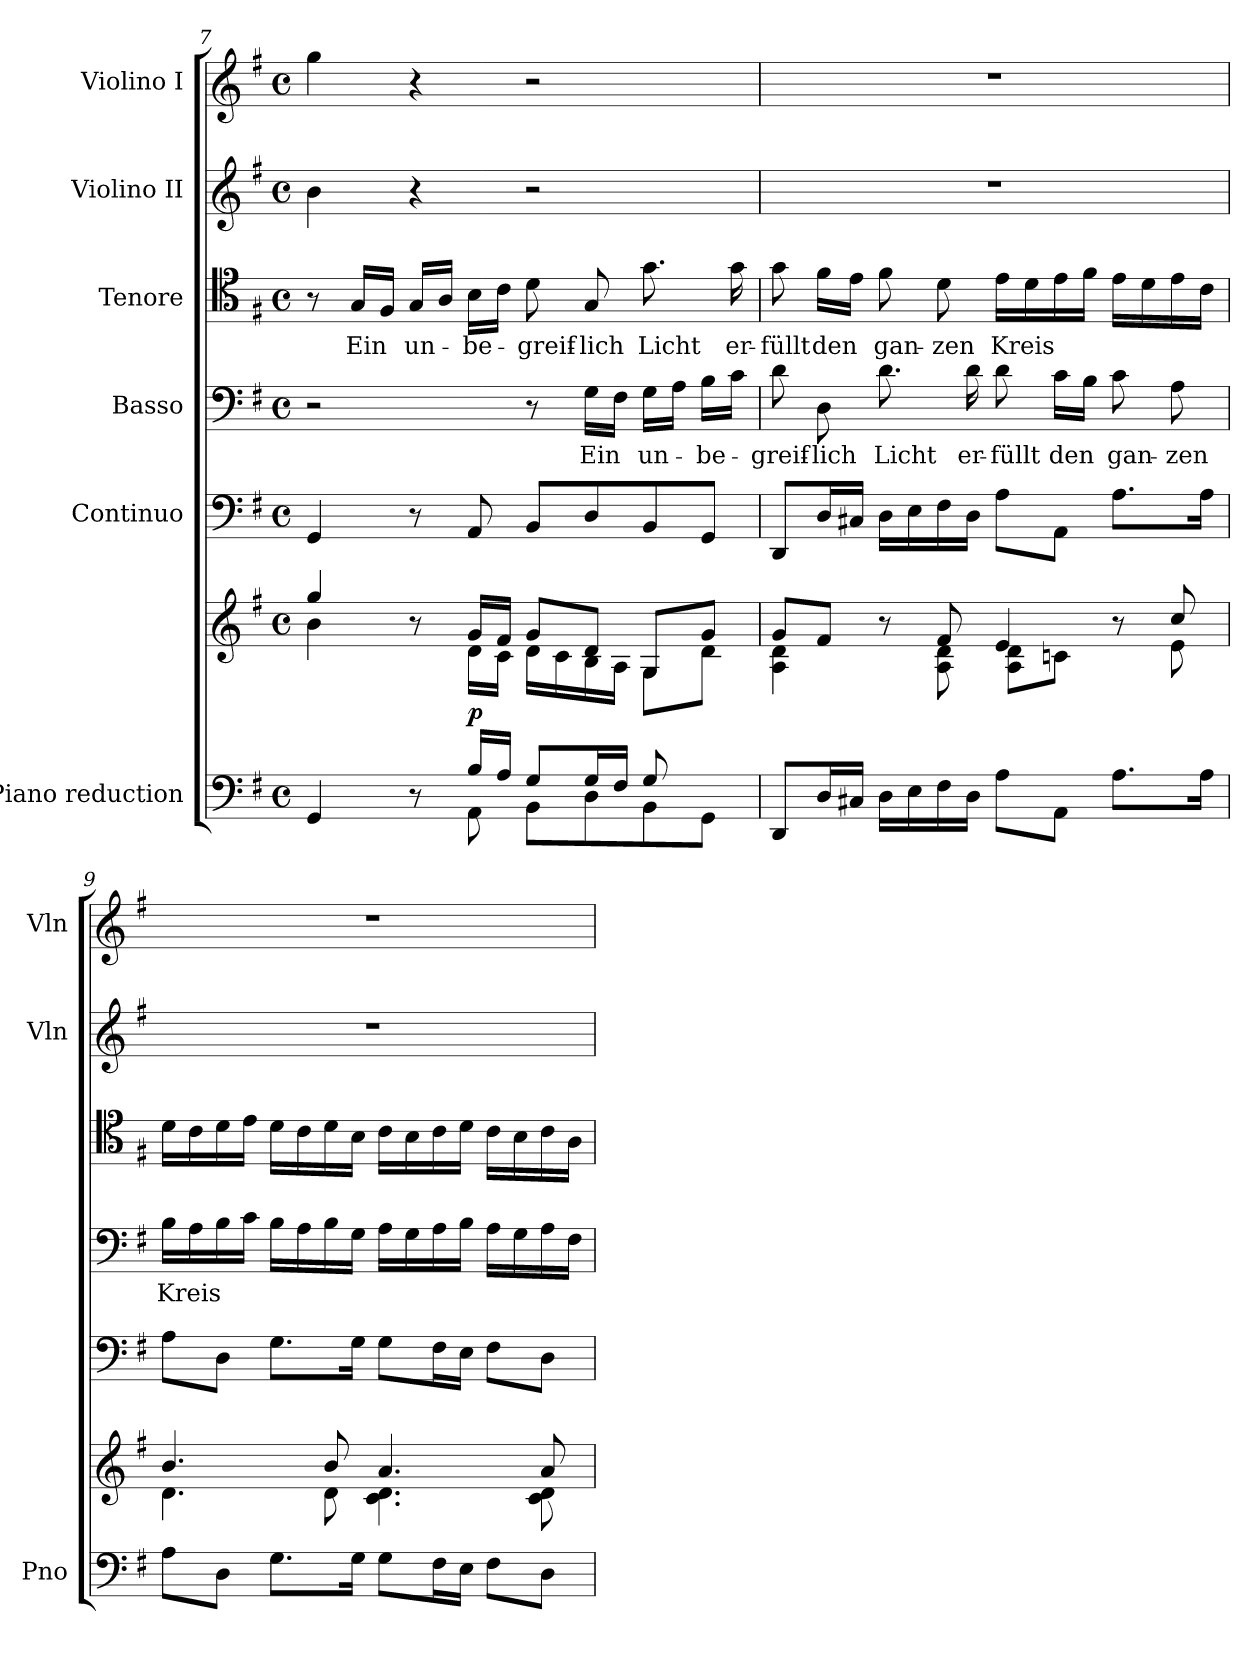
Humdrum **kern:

**kern	**kern	**dynam	**kern	**kern	**text	**kern	**text	**kern	**kern
*part6	*part6	*part6	*part5	*part4	*part4	*part3	*part3	*part2	*part1
*staff7	*staff6	*staff6/7	*staff5	*staff4	*staff4	*staff3	*staff3	*staff2	*staff1
*I"Piano reduction	*	*	*I"Continuo	*I"Basso	*	*I"Tenore	*	*I"Violino II	*I"Violino I
*I'Pno	*	*	*	*	*	*	*	*I'Vln	*I'Vln
*clefF4	*clefG2	*	*clefF4	*clefF4	*	*clefC4	*	*clefG2	*clefG2
*k[f#]	*k[f#]	*	*k[f#]	*k[f#]	*	*k[f#]	*	*k[f#]	*k[f#]
*M4/4	*M4/4	*	*M4/4	*M4/4	*	*M4/4	*	*M4/4	*M4/4
*met(c)	*met(c)	*	*met(c)	*met(c)	*	*met(c)	*	*met(c)	*met(c)
=7	=7	=7	=7	=7	=7	=7	=7	=7	=7
*^	*^	*	*	*	*	*	*	*	*
*	*	*	*^	*	*	*	*	*	*	*	*
4GG/	4ryy	4gg/	4b\	2..ryy	.	4GG/	2r	.	8r	.	4b\	4gg\
!	!	!	!	!	!	!	!	!	!	!LO:LY:b	!	!
.	.	.	.	.	.	.	.	.	16G/LL	Ein	.	.
.	.	.	.	.	.	.	.	.	16F#/JJ	.	.	.
!	!	!	!	!	!	!	!	!	!	!LO:LY:b	!	!
8r	8ryy	8r	8ryy	.	.	8r	.	.	16G/LL	un-	4r	4r
.	.	.	.	.	.	.	.	.	16A/JJ	.	.	.
!	!	!	!	!	!LO:DY:b	!	!	!	!	!LO:LY:b	!	!
16B/LL	8AA\	16g/LL	16d\LL	.	p	8AA/	.	.	16B\LL	-be-	.	.
16A/JJ	.	16f#/JJ	16c\JJ	.	.	.	.	.	16c\JJ	.	.	.
!	!	!	!	!	!	!	!	!	!	!LO:LY:b	!	!
8G/L	8BB\L	8g/L	16d\LL	.	.	8BB/L	8r	.	8d\	-greif-	2r	2r
.	.	.	16c\	.	.	.	.	.	.	.	.	.
!	!	!	!	!	!	!	!	!LO:LY:b	!	!LO:LY:b	!	!
16G/L	8D\	8d/J	16B\	.	.	8D/	16G\LL	Ein	8G/	-lich	.	.
16F#/JJ	.	.	16A\JJ	.	.	.	16F#\JJ	.	.	.	.	.
!	!	!	!	!	!	!	!	!LO:LY:b	!	!LO:LY:b	!	!
8G/L	8BB\	8G/L	8G\L	.	.	8BB/	16G\LL	un-	8.g\	Licht	.	.
.	.	.	.	.	.	.	16A\JJ	.	.	.	.	.
!	!	!	!	!	!	!	!	!LO:LY:b	!	!	!	!
8ryy	8GG\J	8g/J	8d\J	8B\J	.	8GG/J	16B\LL	-be-	.	.	.	.
!	!	!	!	!	!	!	!	!	!	!LO:LY:b	!	!
.	.	.	.	.	.	.	16c\JJ	.	16g\	er-	.	.
*v	*v	*	*	*	*	*	*	*	*	*	*	*
*	*	*v	*v	*	*	*	*	*	*	*	*
=8	=8	=8	=8	=8	=8	=8	=8	=8	=8	=8
!	!	!	!	!	!	!LO:LY:b	!	!LO:LY:b	!	!
8DD/L	8g/L	4A\ 4d\	.	8DD/L	8d\	-greif-	8g\	-füllt	1r	1r
!	!	!	!	!	!	!LO:LY:b	!	!LO:LY:b	!	!
16D/L	8f#/J	.	.	16D/L	8D\	-lich	16f#\LL	den	.	.
16C#X/JJ	.	.	.	16C#X/JJ	.	.	16e\JJ	.	.	.
!	!	!	!	!	!	!LO:LY:b	!	!LO:LY:b	!	!
16D\LL	8r	8ryy	.	16D\LL	8.d\	Licht	8f#\	gan-	.	.
16E\	.	.	.	16E\	.	.	.	.	.	.
!	!	!	!	!	!	!	!	!LO:LY:b	!	!
16F#\	8f#/	8A\ 8d\	.	16F#\	.	.	8d\	-zen	.	.
!	!	!	!	!	!	!LO:LY:b	!	!	!	!
16D\JJ	.	.	.	16D\JJ	16d\	er-	.	.	.	.
!	!	!	!	!	!	!LO:LY:b	!	!LO:LY:b	!	!
8A\L	4e/	8A\ 8d\L	.	8A\L	8d\	-füllt	16e\LL	Kreis	.	.
.	.	.	.	.	.	.	16d\	.	.	.
!	!	!	!	!	!	!LO:LY:b	!	!	!	!
8AA\J	.	8cn\J	.	8AA\J	16c\LL	den	16e\	.	.	.
.	.	.	.	.	16B\JJ	.	16f#\JJ	.	.	.
!	!	!	!	!	!	!LO:LY:b	!	!	!	!
8.A\L	8r	8ryy	.	8.A\L	8c\	gan-	16e\LL	.	.	.
.	.	.	.	.	.	.	16d\	.	.	.
!	!	!	!	!	!	!LO:LY:b	!	!	!	!
.	8cc/	8e\	.	.	8A\	-zen	16e\	.	.	.
16A\Jk	.	.	.	16A\Jk	.	.	16c\JJ	.	.	.
!!LO:PB:g=z
=9	=9	=9	=9	=9	=9	=9	=9	=9	=9	=9
!	!	!	!	!	!	!LO:LY:b	!	!	!	!
8A\L	4.b/	4.d\	.	8A\L	16B\LL	Kreis	16d\LL	.	1r	1r
.	.	.	.	.	16A\	.	16c\	.	.	.
8D\J	.	.	.	8D\J	16B\	.	16d\	.	.	.
.	.	.	.	.	16c\JJ	.	16e\JJ	.	.	.
8.G\L	.	.	.	8.G\L	16B\LL	.	16d\LL	.	.	.
.	.	.	.	.	16A\	.	16c\	.	.	.
.	8b/	8d\	.	.	16B\	.	16d\	.	.	.
16G\Jk	.	.	.	16G\Jk	16G\JJ	.	16B\JJ	.	.	.
8G\L	4.a/	4.c\ 4.d\	.	8G\L	16A\LL	.	16c\LL	.	.	.
.	.	.	.	.	16G\	.	16B\	.	.	.
16F#\L	.	.	.	16F#\L	16A\	.	16c\	.	.	.
16E\JJ	.	.	.	16E\JJ	16B\JJ	.	16d\JJ	.	.	.
8F#\L	.	.	.	8F#\L	16A\LL	.	16c\LL	.	.	.
.	.	.	.	.	16G\	.	16B\	.	.	.
8D\J	8a/	8c\ 8d\	.	8D\J	16A\	.	16c\	.	.	.
.	.	.	.	.	16F#\JJ	.	16A\JJ	.	.	.
*	*v	*v	*	*	*	*	*	*	*	*
=	=	=	=	=	=	=	=	=	=
*-	*-	*-	*-	*-	*-	*-	*-	*-	*-
